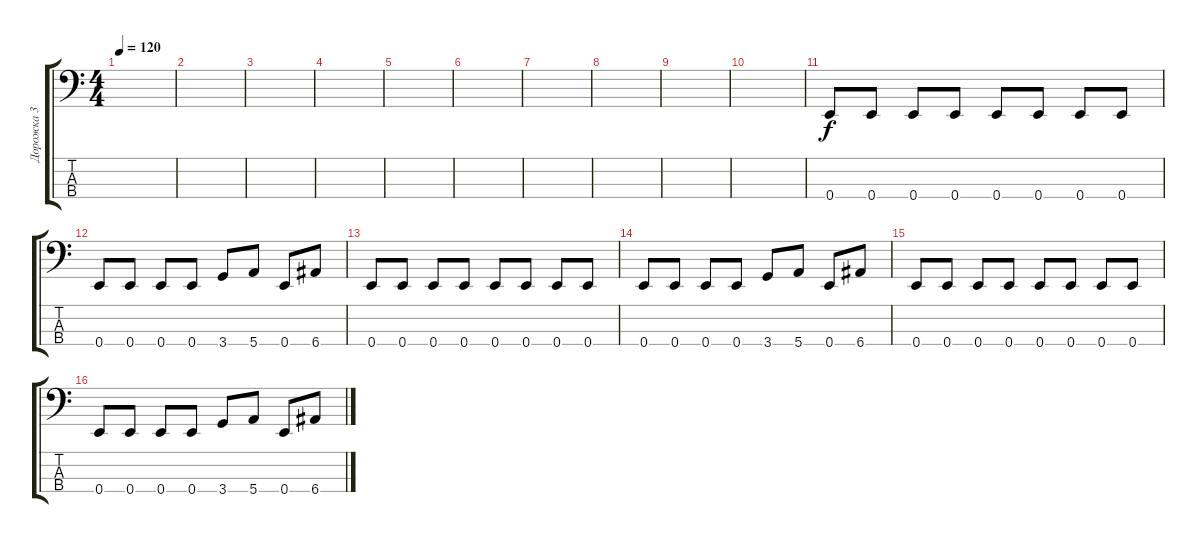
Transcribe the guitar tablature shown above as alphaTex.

\track ("Дорожка 3" "Дорожка 3") {instrument electricbassfinger}
\staff {score tabs}
\tuning (G2 D2 A1 E1) {hide}
\ts (4 4)
\tempo 120
\clef f4
\ks c
|
|
|
|
|
|
|
|
|
|
0.4.8 0.4.8 0.4.8 0.4.8 0.4.8 0.4.8 0.4.8 0.4.8 |
0.4.8 0.4.8 0.4.8 0.4.8 3.4.8 5.4.8 0.4.8 6.4.8 |
0.4.8 0.4.8 0.4.8 0.4.8 0.4.8 0.4.8 0.4.8 0.4.8 |
0.4.8 0.4.8 0.4.8 0.4.8 3.4.8 5.4.8 0.4.8 6.4.8 |
0.4.8 0.4.8 0.4.8 0.4.8 0.4.8 0.4.8 0.4.8 0.4.8 |
0.4.8 0.4.8 0.4.8 0.4.8 3.4.8 5.4.8 0.4.8 6.4.8
